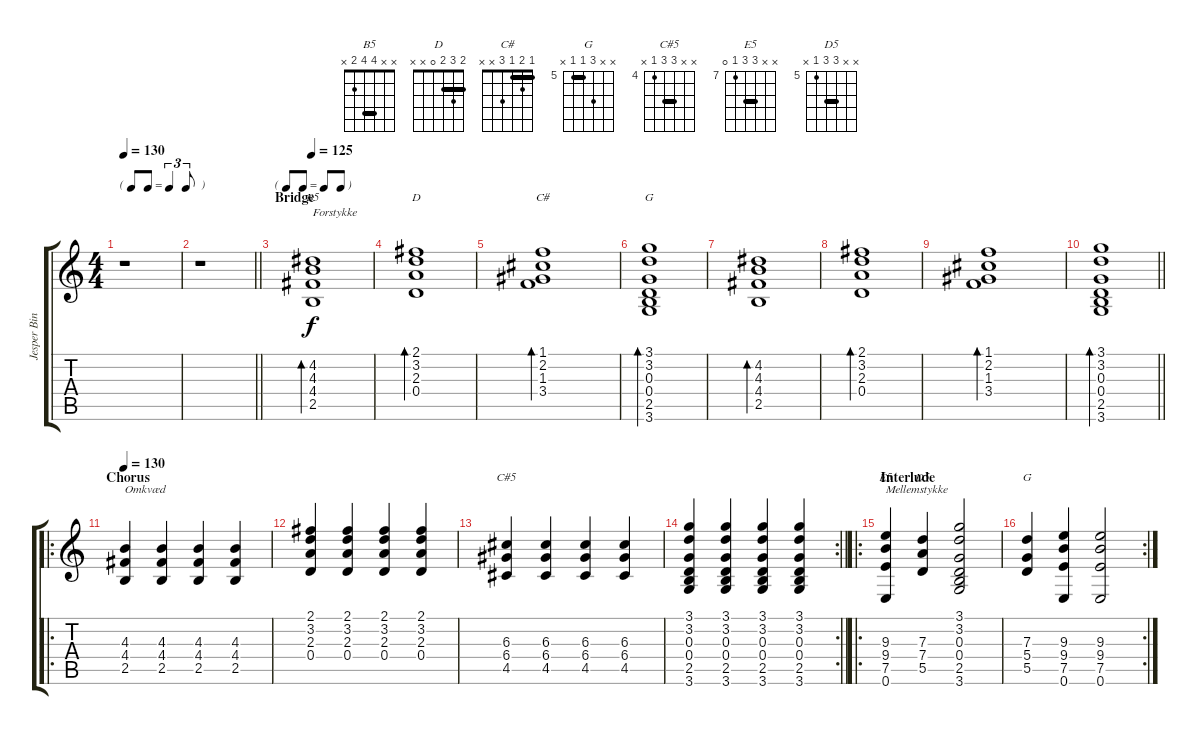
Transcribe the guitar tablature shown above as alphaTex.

\track ("Jesper Binzer (Rytme guitar)" "Jesper Bin") {instrument overdrivenguitar}
\staff {score tabs}
\tuning (E4 B3 G3 D3 A2 E2) {hide}
\chord ("B5" x x 4 4 2 x) {barre 4}
\chord ("D" 2 3 2 0 x x) {barre 2}
\chord ("C#" 1 2 1 3 x x) {barre 1}
\chord ("G" 3 3 0 0 2 3) {barre 3}
\chord ("C#5" x x 6 6 4 x) {firstfret 4 barre 6}
\chord ("E5" x x 9 9 7 0) {firstfret 7 barre 9}
\chord ("D5" x x 7 7 5 x) {firstfret 5 barre 7}
\chord ("G" x x 7 5 5 x) {firstfret 5 barre 5}
\ts (4 4)
\tf triplet8th
\tempo 130
\clef g2
\ks c
r.1{dy f} |
\barLineRight lightlight
r.1 |
\tf none
\section ("" "Bridge")
\tempo 125
(4.2 4.3 4.4 2.5).1{bd 480 ch "B5" txt "Forstykke" volume 16 instrument electricguitarclean} |
(2.1 3.2 2.3 0.4).1{bd 480 ch "D"} |
(1.1 2.2 1.3 3.4).1{bd 480 ch "C#"} |
(3.1 3.2 0.3 0.4 2.5 3.6).1{bd 480 ch "G"} |
(4.2 4.3 4.4 2.5).1{bd 480} |
(2.1 3.2 2.3 0.4).1{bd 480} |
(1.1 2.2 1.3 3.4).1{bd 480} |
\barLineRight lightlight
(3.1 3.2 0.3 0.4 2.5 3.6).1{bd 480} |
\ro
\section ("" "Chorus")
\tempo 130
(4.3 4.4 2.5).4{txt "Omkvæd" instrument overdrivenguitar} (4.3 4.4 2.5).4 (4.3 4.4 2.5).4 (4.3 4.4 2.5).4 |
(2.1 3.2 2.3 0.4).4 (2.1 3.2 2.3 0.4).4 (2.1 3.2 2.3 0.4).4 (2.1 3.2 2.3 0.4).4 |
(6.3 6.4 4.5).4{ch "C#5"} (6.3 6.4 4.5).4 (6.3 6.4 4.5).4 (6.3 6.4 4.5).4 |
\rc 2
\barLineRight lightlight
(3.1 3.2 0.3 0.4 2.5 3.6).4 (3.1 3.2 0.3 0.4 2.5 3.6).4 (3.1 3.2 0.3 0.4 2.5 3.6).4 (3.1 3.2 0.3 0.4 2.5 3.6).4 |
\ro
\section ("" "Interlude")
(9.3 9.4 7.5 0.6).4{ch "E5" txt "Mellemstykke"} (7.3 7.4 5.5).4{ch "D5"} (3.1 3.2 0.3 0.4 2.5 3.6).2 |
\rc 2
(7.3 5.4 5.5).4{ch "G"} (9.3 9.4 7.5 0.6).4 (9.3 9.4 7.5 0.6).2
